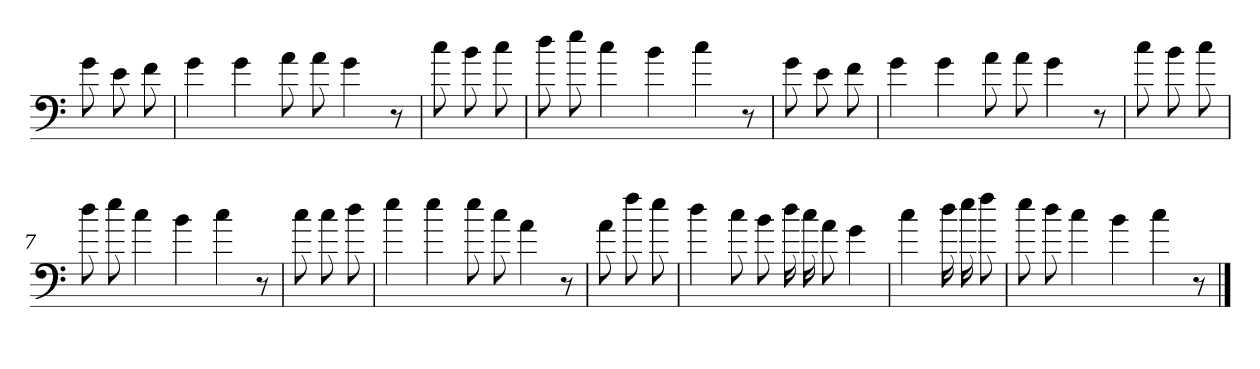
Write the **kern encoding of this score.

**kern
*part1
*staff1
*clefF4
*k[]
*C:
=
8g
8e
8f
=1
4g
4g
8a
8a
4g
8r
=2
8cc
8b
8cc
=3
8dd
8ee
4cc
4b
4cc
8r
=4
8g
8e
8f
=5
4g
4g
8a
8a
4g
8r
=6
8cc
8b
8cc
=7
8dd
8ee
4cc
4b
4cc
8r
=8
8cc
8cc
8dd
=9
4ee
4ee
8ee
8cc
4a
8r
=10
8a
8ff
8ee
=11
4dd
8cc
8b
16dd
16cc
8a
4g
=12
4cc
16dd
16ee
8ff
=13
8ee
8dd
4cc
4b
4cc
8r
==
*-
